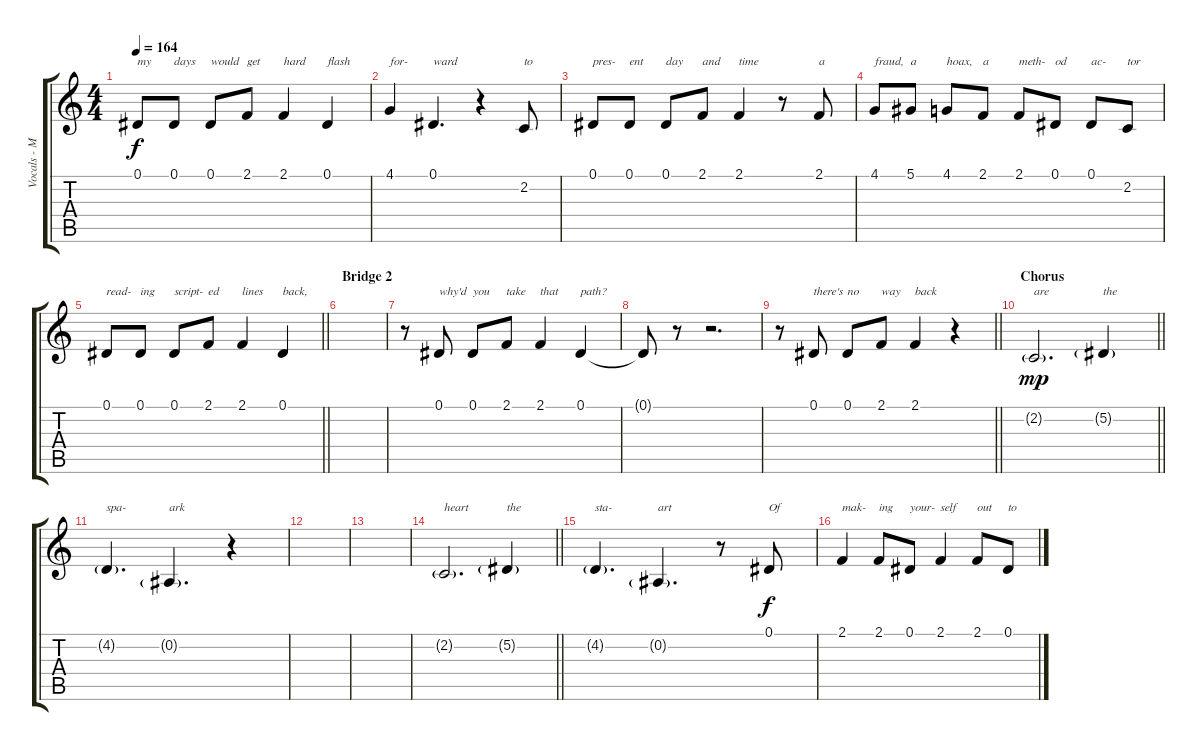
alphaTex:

\track ("Vocals - Matt Wilson" "Vocals - M") {instrument sopranosax}
\staff {score tabs}
\tuning (Eb4 Bb3 Gb3 Db3 Ab2 Eb2) {hide}
\ts (4 4)
\tempo 164
\clef g2
\ks c
0.1.8{txt "my" dy f} 0.1.8{txt "days"} 0.1.8{txt "would"} 2.1.8{txt "get"} 2.1.4{txt "hard"} 0.1.4{txt "flash"} |
4.1.4{txt "for-"} 0.1.4{d txt "ward"} r.4 2.2.8{txt "to"} |
0.1.8{txt "pres-"} 0.1.8{txt "ent"} 0.1.8{txt "day"} 2.1.8{txt "and"} 2.1.4{txt "time"} r.8 2.1.8{txt "a"} |
4.1.8{txt "fraud,"} 5.1.8{txt "a"} 4.1.8{txt "hoax,"} 2.1.8{txt "a"} 2.1.8{txt "meth-"} 0.1.8{txt "od"} 0.1.8{txt "ac-"} 2.2.8{txt "tor"} |
\barLineRight lightlight
0.1.8{txt "read-"} 0.1.8{txt "ing"} 0.1.8{txt "script-"} 2.1.8{txt "ed"} 2.1.4{txt "lines"} 0.1.4{txt "back,"} |
\section ("" "Bridge 2")
|
r.8 0.1.8{txt "why'd"} 0.1.8{txt "you"} 2.1.8{txt "take"} 2.1.4{txt "that"} 0.1.4{txt "path?"} |
0.1{t}.8 r.8 r.2{d} |
\barLineRight lightlight
r.8 0.1.8{txt "there's"} 0.1.8{txt "no"} 2.1.8{txt "way"} 2.1.4{txt "back"} r.4 |
\section ("" "Chorus")
\barLineRight lightlight
2.2{g}.2{d txt "are" dy mp} 5.2{g}.4{txt "the"} |
4.2{g}.4{d txt "spa-"} 0.2{g}.4{d txt "ark"} r.4 |
|
|
\barLineRight lightlight
2.2{g}.2{d txt "heart"} 5.2{g}.4{txt "the"} |
4.2{g}.4{d txt "sta-"} 0.2{g}.4{d txt "art"} r.8 0.1.8{txt "Of" dy f} |
2.1.4{txt "mak-"} 2.1.8{txt "ing"} 0.1.8{txt "your-"} 2.1.4{txt "self"} 2.1.8{txt "out"} 0.1.8{txt "to"}
